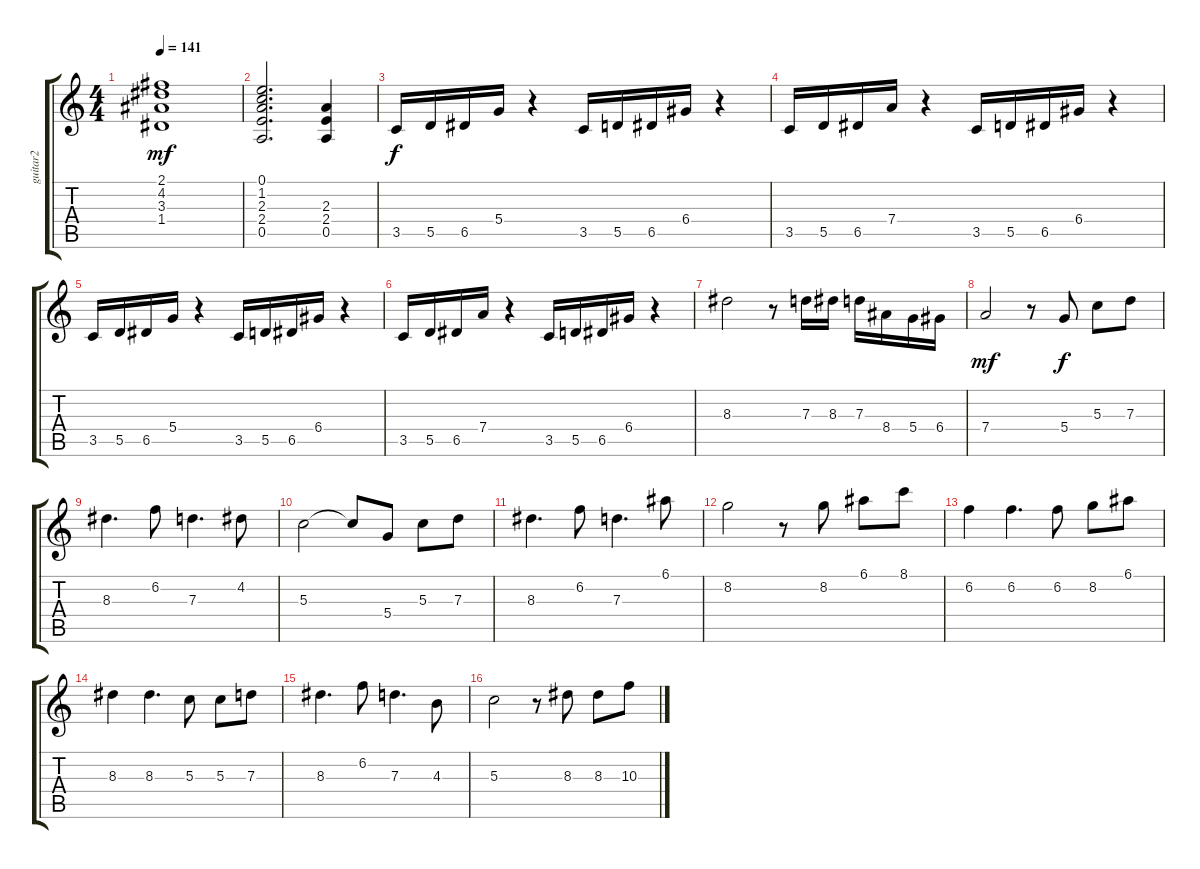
\track ("guitar2" "guitar2") {instrument electricguitarclean}
\staff {score tabs}
\tuning (E4 B3 G3 D3 A2 E2) {hide}
\ts (4 4)
\tempo 141
\clef g2
\ks c
(2.1 4.2 3.3 1.4).1{dy mf} |
(0.1 1.2 2.3 2.4 0.5).2{d} (2.3 2.4 0.5).4 |
3.5.16{dy f} 5.5.16 6.5.16 5.4.16 r.4 3.5.16 5.5.16 6.5.16 6.4.16 r.4 |
3.5.16 5.5.16 6.5.16 7.4.16 r.4 3.5.16 5.5.16 6.5.16 6.4.16 r.4 |
3.5.16 5.5.16 6.5.16 5.4.16 r.4 3.5.16 5.5.16 6.5.16 6.4.16 r.4 |
3.5.16 5.5.16 6.5.16 7.4.16 r.4 3.5.16 5.5.16 6.5.16 6.4.16 r.4 |
8.3.2 r.8 7.3.16 8.3.16 7.3.16 8.4.16 5.4.16 6.4.16 |
7.4.2{dy mf} r.8 5.4.8{dy f} 5.3.8 7.3.8 |
8.3.4{d} 6.2.8 7.3.4{d} 4.2.8 |
5.3.2 5.3{t}.8 5.4.8 5.3.8 7.3.8 |
8.3.4{d} 6.2.8 7.3.4{d} 6.1.8 |
8.2.2 r.8 8.2.8 6.1.8 8.1.8 |
6.2.4 6.2.4{d} 6.2.8 8.2.8 6.1.8 |
8.3.4 8.3.4{d} 5.3.8 5.3.8 7.3.8 |
8.3.4{d} 6.2.8 7.3.4{d} 4.3.8 |
5.3.2 r.8 8.3.8 8.3.8 10.3.8
